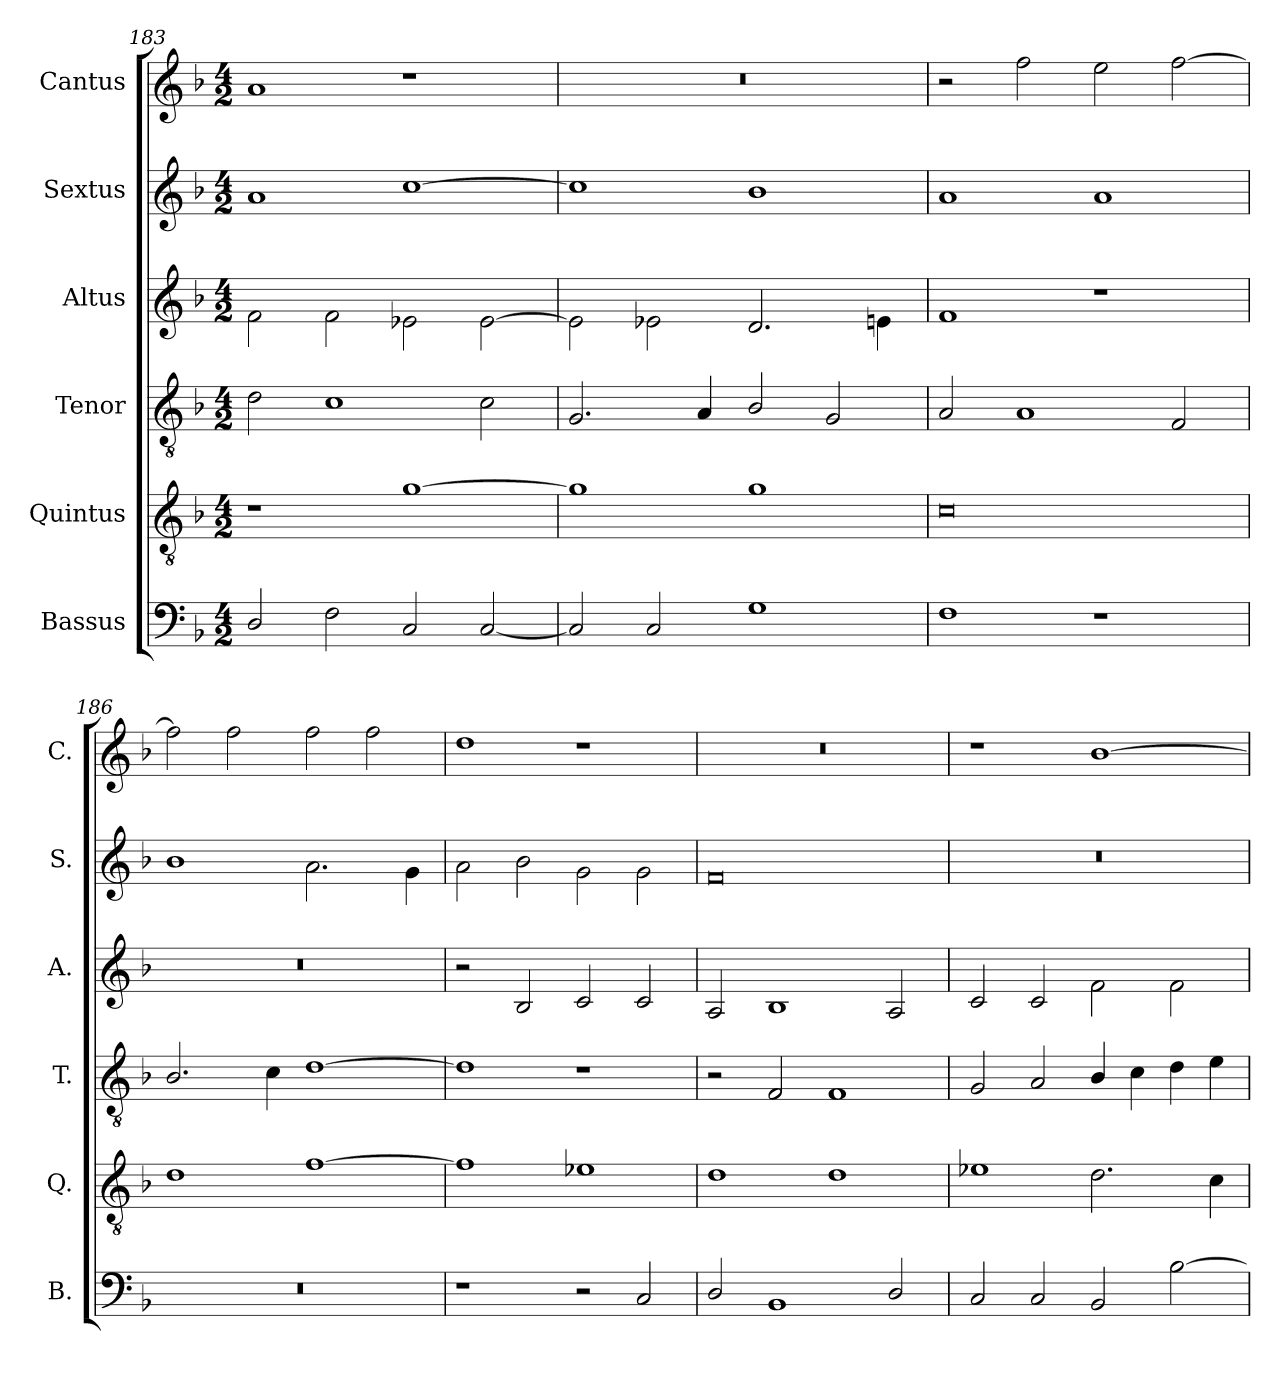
**kern	**kern	**kern	**kern	**kern	**kern
*part6	*part5	*part4	*part3	*part2	*part1
*staff6	*staff5	*staff4	*staff3	*staff2	*staff1
*I"Bassus	*I"Quintus	*I"Tenor	*I"Altus	*I"Sextus	*I"Cantus
*I'B.	*I'Q.	*I'T.	*I'A.	*I'S.	*I'C.
*clefF4	*clefGv2	*clefGv2	*clefG2	*clefG2	*clefG2
*k[b-]	*k[b-]	*k[b-]	*k[b-]	*k[b-]	*k[b-]
*M4/2	*M4/2	*M4/2	*M4/2	*M4/2	*M4/2
=183	=183	=183	=183	=183	=183
2D/	1r	2d\	2f\	1a	1a
2F\	.	1c	2f\	.	.
2C/	[1g	.	2e-X\	[1cc	1r
[2C/	.	2c\	[2e-\	.	.
!!LO:LB:g=z
=184	=184	=184	=184	=184	=184
!	!	!	!	!	!LO:N:vis=1
2C/]	1g]	2.G/	2e-\]	1cc]	0r
2C/	.	.	2e-X\	.	.
.	.	4A/	.	.	.
1G	1g	2B-/	2.d/	1b-	.
.	.	2G/	.	.	.
.	.	.	4en\	.	.
=185	=185	=185	=185	=185	=185
1F	0c	2A/	1f	1a	2r
.	.	1A	.	.	2ff\
1r	.	.	1r	1a	2ee\
.	.	2F/	.	.	[2ff\
=186	=186	=186	=186	=186	=186
!LO:N:vis=1	!	!	!LO:N:vis=1	!	!
0r	1d	2.B-/	0r	1b-	2ff\]
.	.	.	.	.	2ff\
.	.	4c\	.	.	.
.	[1f	[1d	.	2.a\	2ff\
.	.	.	.	.	2ff\
.	.	.	.	4g\	.
=187	=187	=187	=187	=187	=187
1r	1f]	1d]	2r	2a\	1dd
.	.	.	2B-/	2b-\	.
2r	1e-X	1r	2c/	2g\	1r
2C/	.	.	2c/	2g\	.
=188	=188	=188	=188	=188	=188
!	!	!	!	!	!LO:N:vis=1
2D/	1d	2r	2A/	0f	0r
1BB-	.	2F/	1B-	.	.
.	1d	1F	.	.	.
2D/	.	.	2A/	.	.
=189	=189	=189	=189	=189	=189
!	!	!	!	!LO:N:vis=1	!
2C/	1e-X	2G/	2c/	0r	1r
2C/	.	2A/	2c/	.	.
2BB-/	2.d\	4B-/	2f\	.	[1b-
.	.	4c\	.	.	.
[2B-\	.	4d\	2f\	.	.
.	4c\	4e\	.	.	.
=	=	=	=	=	=
*-	*-	*-	*-	*-	*-
